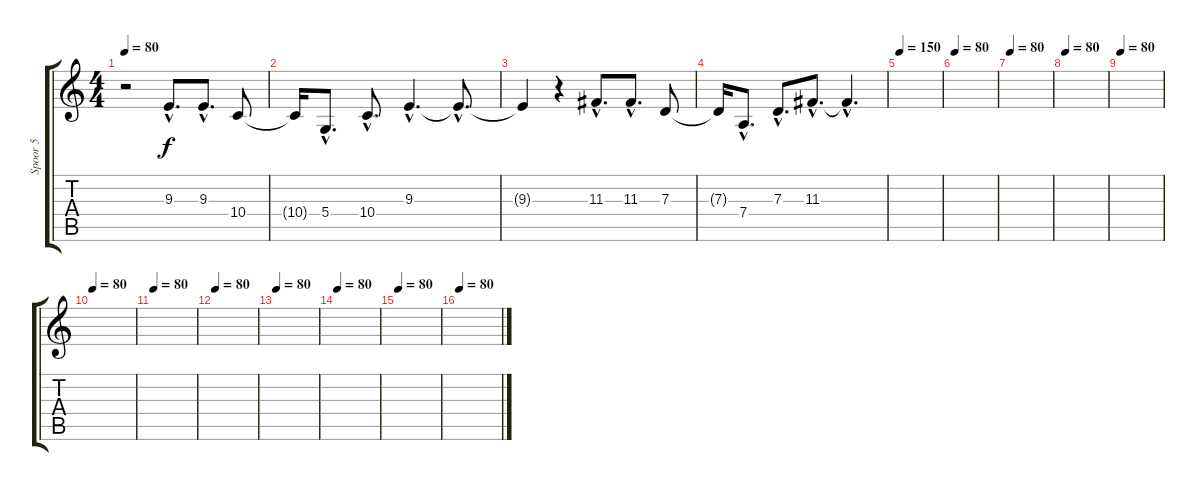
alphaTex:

\track ("Spoor 5" "Spoor 5") {instrument choiraahs}
\staff {score tabs}
\tuning (E4 B3 G3 D3 A2 E2) {hide}
\ts (4 4)
\tempo 80
\tempo 140
\tempo 80
\clef g2
\ks c
r.2{dy f instrument choiraahs} 9.3{hac}.8{d} 9.3{hac}.8{d} 10.4.8 |
10.4{t}.16 5.4{hac}.8{d} 10.4{hac}.8{d} 9.3{hac}.4{d volume 2} 9.3{hac t}.8{d} |
9.3{t}.4 r.4{volume 13} 11.3{hac}.8{d} 11.3{hac}.8{d} 7.3.8 |
7.3{t}.16 7.4{hac}.8{d} 7.3{hac}.8{d} 11.3{hac}.8{d} 11.3{hac t}.4{d} |
\tempo 150
|
\tempo 80
|
\tempo 80
|
\tempo 80
|
\tempo 80
|
\tempo 80
|
\tempo 80
|
\tempo 80
|
\tempo 80
|
\tempo 80
|
\tempo 80
|
\tempo 80
